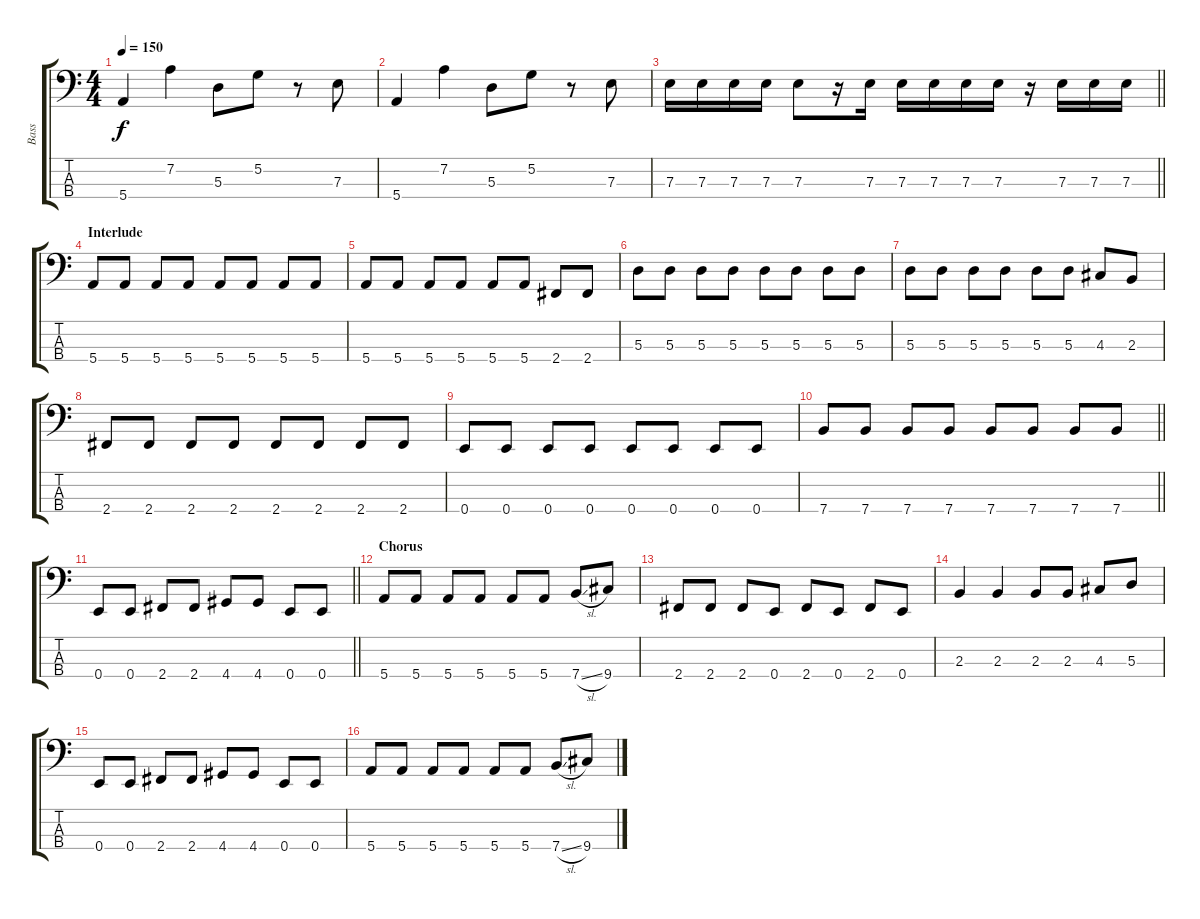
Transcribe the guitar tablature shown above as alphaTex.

\track ("Bass" "Bass") {instrument electricbassfinger}
\staff {score tabs}
\tuning (G2 D2 A1 E1) {hide}
\ts (4 4)
\tempo 150
\clef f4
\ks c
5.4.4{dy f} 7.2.4 5.3.8 5.2.8 r.8 7.3.8 |
5.4.4 7.2.4 5.3.8 5.2.8 r.8 7.3.8 |
\barLineRight lightlight
7.3.16 7.3.16 7.3.16 7.3.16 7.3.8 r.16 7.3.16 7.3.16 7.3.16 7.3.16 7.3.16 r.16 7.3.16 7.3.16 7.3.16 |
\section ("" "Interlude")
5.4.8 5.4.8 5.4.8 5.4.8 5.4.8 5.4.8 5.4.8 5.4.8 |
5.4.8 5.4.8 5.4.8 5.4.8 5.4.8 5.4.8 2.4.8 2.4.8 |
5.3.8 5.3.8 5.3.8 5.3.8 5.3.8 5.3.8 5.3.8 5.3.8 |
5.3.8 5.3.8 5.3.8 5.3.8 5.3.8 5.3.8 4.3.8 2.3.8 |
2.4.8 2.4.8 2.4.8 2.4.8 2.4.8 2.4.8 2.4.8 2.4.8 |
0.4.8 0.4.8 0.4.8 0.4.8 0.4.8 0.4.8 0.4.8 0.4.8 |
\barLineRight lightlight
7.4.8 7.4.8 7.4.8 7.4.8 7.4.8 7.4.8 7.4.8 7.4.8 |
\barLineRight lightlight
0.4.8 0.4.8 2.4.8 2.4.8 4.4.8 4.4.8 0.4.8 0.4.8 |
\section ("" "Chorus")
5.4.8 5.4.8 5.4.8 5.4.8 5.4.8 5.4.8 7.4{sl}.8 9.4.8 |
2.4.8 2.4.8 2.4.8 0.4.8 2.4.8 0.4.8 2.4.8 0.4.8 |
2.3.4 2.3.4 2.3.8 2.3.8 4.3.8 5.3.8 |
0.4.8 0.4.8 2.4.8 2.4.8 4.4.8 4.4.8 0.4.8 0.4.8 |
5.4.8 5.4.8 5.4.8 5.4.8 5.4.8 5.4.8 7.4{sl}.8 9.4.8
